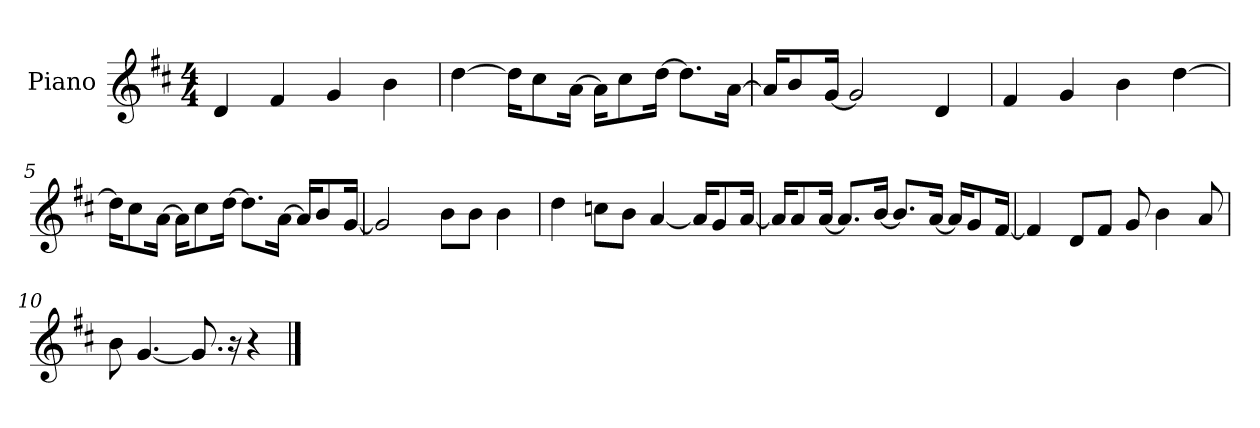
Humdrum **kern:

**kern
*part1
*staff1
*I"Piano
*I'P-no
*clefG2
*k[f#c#]
*M4/4
*MM90
=1
4d/
4f#/
4g/
4b\
=2
[4dd\
16dd\KL]
8cc#\
[16a\Jk
16a\KL]
8cc#\
[16dd\Jk
8.dd\L]
[16a\Jk
=3
16a/KL]
8b/
[16g/Jk
2g/]
4d/
=4
4f#/
4g/
4b\
[4dd\
=5
16dd\KL]
8cc#\
[16a\Jk
16a\KL]
8cc#\
[16dd\Jk
8.dd\L]
[16a\Jk
16a/KL]
8b/
[16g/Jk
=6
2g/]
8b\L
8b\J
4b\
!!LO:LB:g=z
=7
4dd\
8ccn\L
8b\J
[4a/
16a/KL]
8g/
[16a/Jk
=8
16a/KL]
8a/
[16a/Jk
8.a/L]
[16b/Jk
8.b/L]
[16a/Jk
16a/KL]
8g/
[16f#/Jk
=9
4f#/]
8d/L
8f#/J
8g/
4b\
8a/
=10
8b\
[4.g/
8.g/]
16r
4r
==
*-
